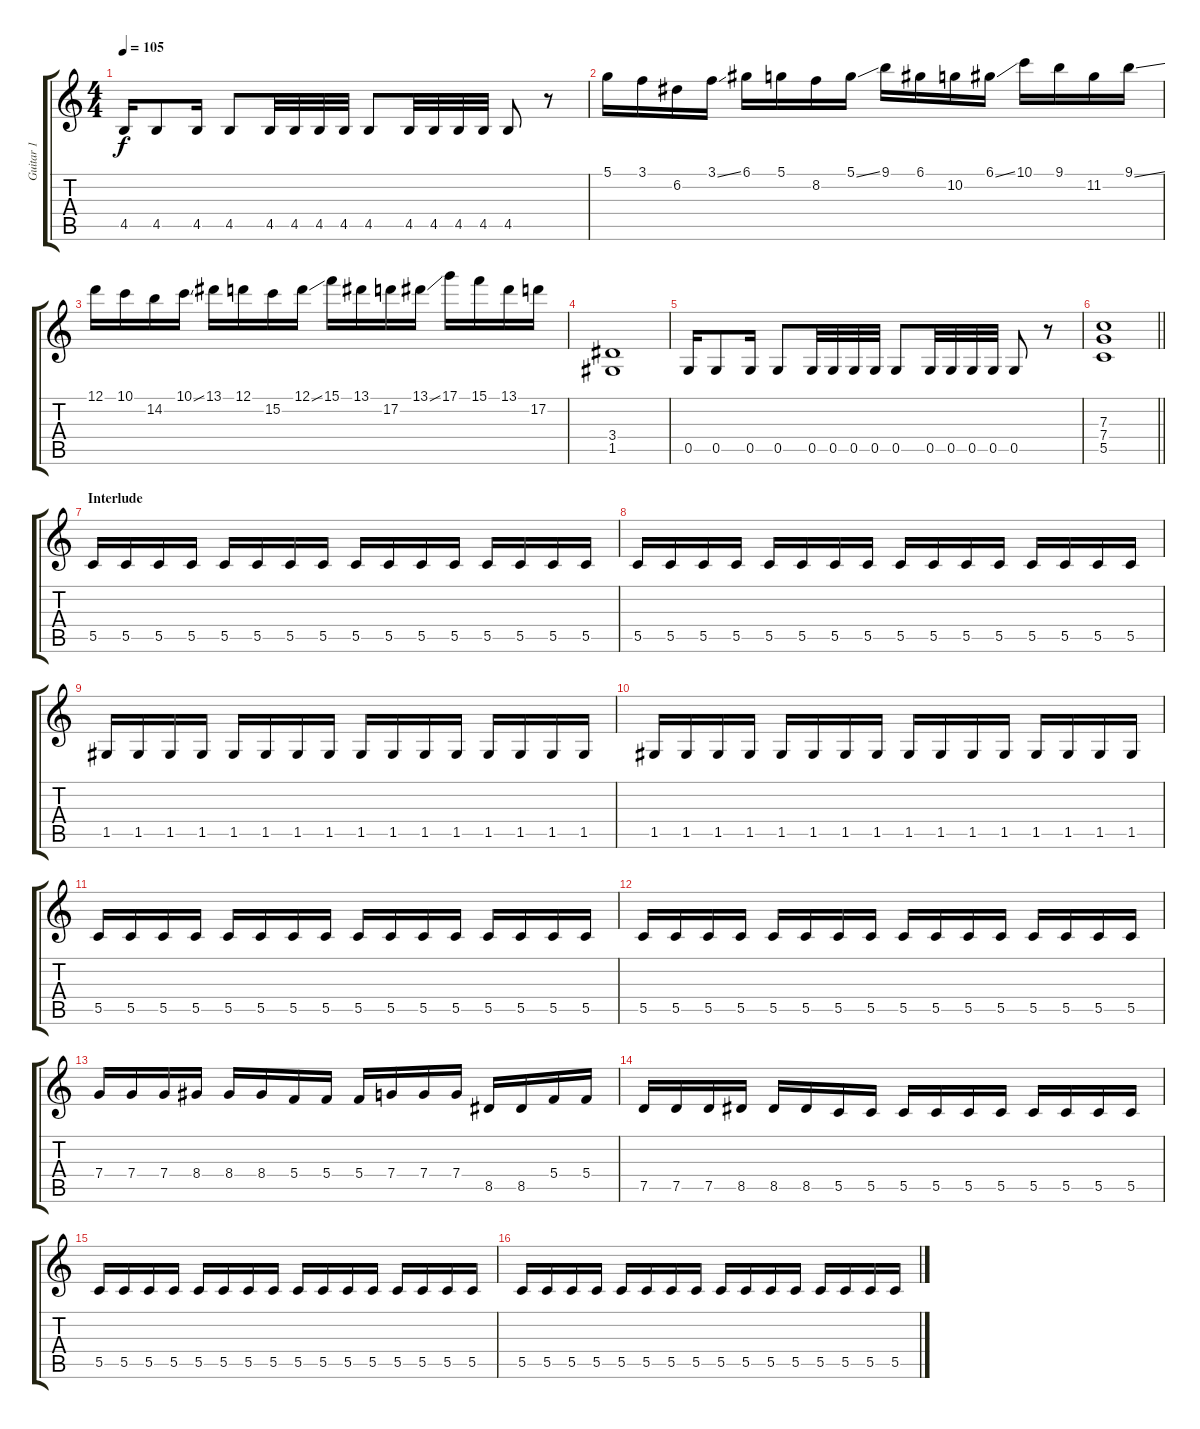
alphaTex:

\track ("Guitar 1" "Guitar 1") {instrument distortionguitar}
\staff {score tabs}
\tuning (D4 A3 F3 C3 G2 D2) {hide}
\ts (4 4)
\tempo 105
\clef g2
\ks c
4.5.16{dy f} 4.5.8 4.5.16 4.5.8 4.5.32 4.5.32 4.5.32 4.5.32 4.5.8 4.5.32 4.5.32 4.5.32 4.5.32 4.5.8 r.8 |
5.1.16 3.1.16 6.2.16 3.1{ss}.16 6.1.16 5.1.16 8.2.16 5.1{ss}.16 9.1.16 6.1.16 10.2.16 6.1{ss}.16 10.1.16 9.1.16 11.2.16 9.1{ss}.16 |
12.1.16 10.1.16 14.2.16 10.1{ss}.16 13.1.16 12.1.16 15.2.16 12.1{ss}.16 15.1.16 13.1.16 17.2.16 13.1{ss}.16 17.1.16 15.1.16 13.1.16 17.2.16 |
(3.4 1.5).1 |
0.5.16 0.5.8 0.5.16 0.5.8 0.5.32 0.5.32 0.5.32 0.5.32 0.5.8 0.5.32 0.5.32 0.5.32 0.5.32 0.5.8 r.8 |
\barLineRight lightlight
(7.3 7.4 5.5).1 |
\section ("" "Interlude")
5.5.16 5.5.16 5.5.16 5.5.16 5.5.16 5.5.16 5.5.16 5.5.16 5.5.16 5.5.16 5.5.16 5.5.16 5.5.16 5.5.16 5.5.16 5.5.16 |
5.5.16 5.5.16 5.5.16 5.5.16 5.5.16 5.5.16 5.5.16 5.5.16 5.5.16 5.5.16 5.5.16 5.5.16 5.5.16 5.5.16 5.5.16 5.5.16 |
1.5.16 1.5.16 1.5.16 1.5.16 1.5.16 1.5.16 1.5.16 1.5.16 1.5.16 1.5.16 1.5.16 1.5.16 1.5.16 1.5.16 1.5.16 1.5.16 |
1.5.16 1.5.16 1.5.16 1.5.16 1.5.16 1.5.16 1.5.16 1.5.16 1.5.16 1.5.16 1.5.16 1.5.16 1.5.16 1.5.16 1.5.16 1.5.16 |
5.5.16 5.5.16 5.5.16 5.5.16 5.5.16 5.5.16 5.5.16 5.5.16 5.5.16 5.5.16 5.5.16 5.5.16 5.5.16 5.5.16 5.5.16 5.5.16 |
5.5.16 5.5.16 5.5.16 5.5.16 5.5.16 5.5.16 5.5.16 5.5.16 5.5.16 5.5.16 5.5.16 5.5.16 5.5.16 5.5.16 5.5.16 5.5.16 |
7.4.16 7.4.16 7.4.16 8.4.16 8.4.16 8.4.16 5.4.16 5.4.16 5.4.16 7.4.16 7.4.16 7.4.16 8.5.16 8.5.16 5.4.16 5.4.16 |
7.5.16 7.5.16 7.5.16 8.5.16 8.5.16 8.5.16 5.5.16 5.5.16 5.5.16 5.5.16 5.5.16 5.5.16 5.5.16 5.5.16 5.5.16 5.5.16 |
5.5.16 5.5.16 5.5.16 5.5.16 5.5.16 5.5.16 5.5.16 5.5.16 5.5.16 5.5.16 5.5.16 5.5.16 5.5.16 5.5.16 5.5.16 5.5.16 |
5.5.16 5.5.16 5.5.16 5.5.16 5.5.16 5.5.16 5.5.16 5.5.16 5.5.16 5.5.16 5.5.16 5.5.16 5.5.16 5.5.16 5.5.16 5.5.16
